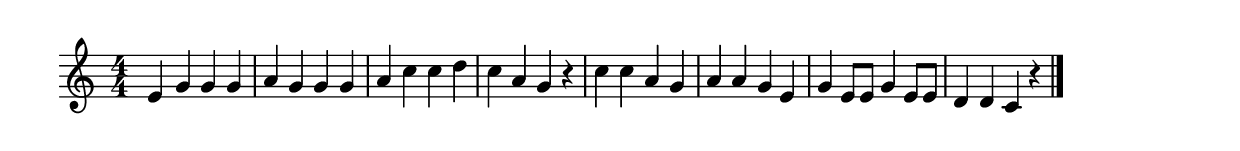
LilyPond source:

\version "2.18.2"

% おうま(おうまのおやこはなかよしこよし)
% \index{おうま@おうま(おうまのおやこはなかよしこよし)}

\score {

\layout {
line-width = #170
indent = 0\mm
}

\relative c' {
\key c \major
\time 4/4
\set Score.tempoHideNote = ##t
\tempo 4=120
\numericTimeSignature

e g g g |
a g g g |
a c c d |
c a g r |
c c a g |
a a g e |
g e8 e g4 e8 e |
d4 d c r |


\bar "|."
}

\midi {}

}